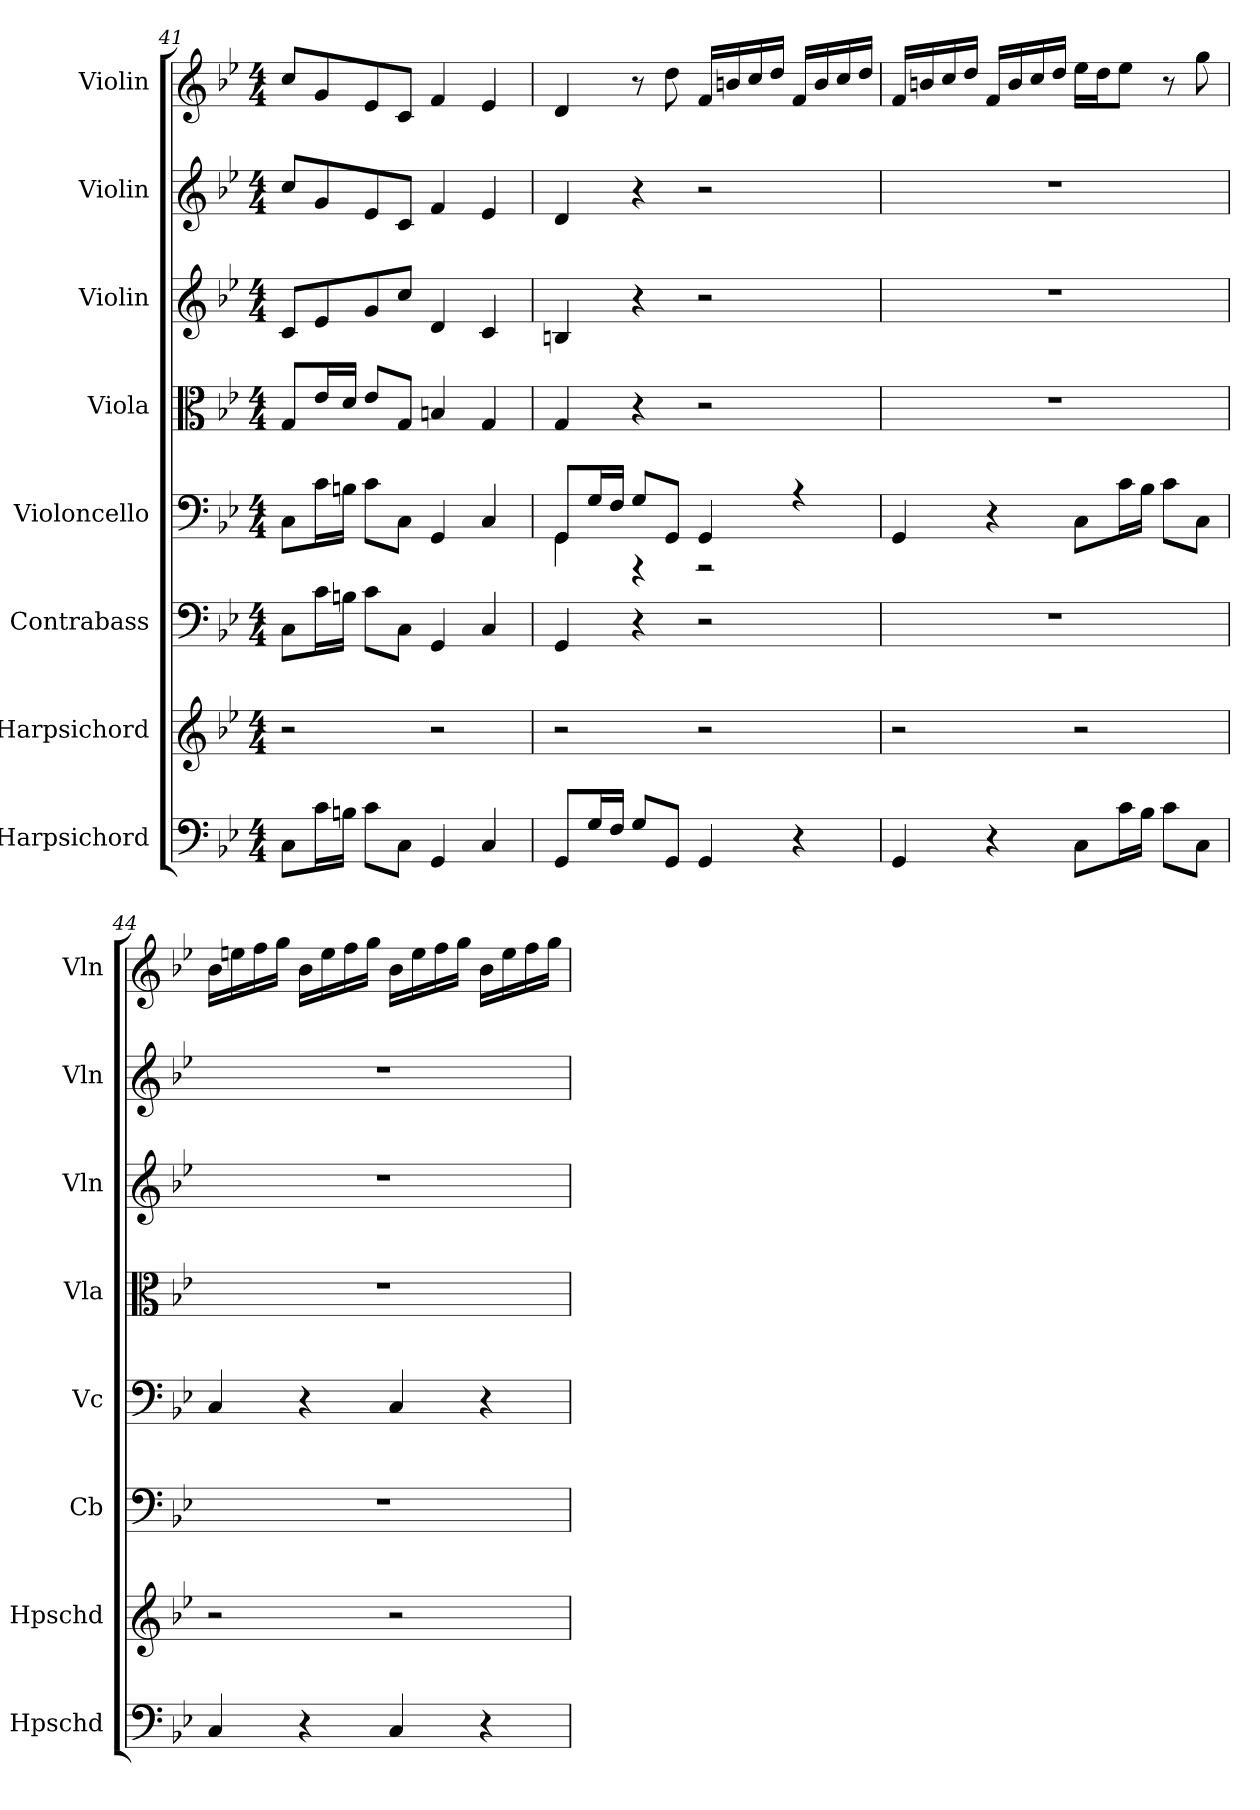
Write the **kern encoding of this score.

**kern	**kern	**kern	**kern	**kern	**kern	**kern	**kern
*part8	*part7	*part6	*part5	*part4	*part3	*part2	*part1
*staff8	*staff7	*staff6	*staff5	*staff4	*staff3	*staff2	*staff1
*I"Harpsichord	*I"Harpsichord	*I"Contrabass	*I"Violoncello	*I"Viola	*I"Violin	*I"Violin	*I"Violin
*I'Hpschd	*I'Hpschd	*I'Cb	*I'Vc	*I'Vla	*I'Vln	*I'Vln	*I'Vln
*clefF4	*clefG2	*clefF4	*clefF4	*clefC3	*clefG2	*clefG2	*clefG2
*k[b-e-]	*k[b-e-]	*k[b-e-]	*k[b-e-]	*k[b-e-]	*k[b-e-]	*k[b-e-]	*k[b-e-]
*M4/4	*M4/4	*M4/4	*M4/4	*M4/4	*M4/4	*M4/4	*M4/4
=41	=41	=41	=41	=41	=41	=41	=41
8C\L	2r	8C\L	8C\L	8G/L	8c/L	8cc/L	8cc/L
16c\L	.	16c\L	16c\L	16e-/L	8e-/	8g/	8g/
16Bn\JJ	.	16Bn\JJ	16Bn\JJ	16d/JJ	.	.	.
8c\L	.	8c\L	8c\L	8e-/L	8g/	8e-/	8e-/
8C\J	.	8C\J	8C\J	8G/J	8cc/J	8c/J	8c/J
4GG/	2r	4GG/	4GG/	4Bn/	4d/	4f/	4f/
4C/	.	4C/	4C/	4G/	4c/	4e-/	4e-/
=42	=42	=42	=42	=42	=42	=42	=42
*	*	*	*^	*	*	*	*
8GG/L	2r	4GG/	8GG/L	4GG\	4G/	4Bn/	4d/	4d/
16G/L	.	.	16G/L	.	.	.	.	.
16F/JJ	.	.	16F/JJ	.	.	.	.	.
8G/L	.	4r	8G/L	4r	4r	4r	4r	8r
8GG/J	.	.	8GG/J	.	.	.	.	8dd\
4GG/	2r	2r	4GG/	2r	2r	2r	2r	16f/LL
.	.	.	.	.	.	.	.	16bn/
.	.	.	.	.	.	.	.	16cc/
.	.	.	.	.	.	.	.	16dd/JJ
4r	.	.	4r	.	.	.	.	16f/LL
.	.	.	.	.	.	.	.	16b/
.	.	.	.	.	.	.	.	16cc/
.	.	.	.	.	.	.	.	16dd/JJ
*	*	*	*v	*v	*	*	*	*
=43	=43	=43	=43	=43	=43	=43	=43
4GG/	2r	1r	4GG/	1r	1r	1r	16f/LL
.	.	.	.	.	.	.	16bn/
.	.	.	.	.	.	.	16cc/
.	.	.	.	.	.	.	16dd/JJ
4r	.	.	4r	.	.	.	16f/LL
.	.	.	.	.	.	.	16b/
.	.	.	.	.	.	.	16cc/
.	.	.	.	.	.	.	16dd/JJ
8C\L	2r	.	8C\L	.	.	.	16ee-\LL
.	.	.	.	.	.	.	16dd\J
16c\L	.	.	16c\L	.	.	.	8ee-\J
16B-\JJ	.	.	16B-\JJ	.	.	.	.
8c\L	.	.	8c\L	.	.	.	8r
8C\J	.	.	8C\J	.	.	.	8gg\
=44	=44	=44	=44	=44	=44	=44	=44
4C/	2r	1r	4C/	1r	1r	1r	16b-\LL
.	.	.	.	.	.	.	16een\
.	.	.	.	.	.	.	16ff\
.	.	.	.	.	.	.	16gg\JJ
4r	.	.	4r	.	.	.	16b-\LL
.	.	.	.	.	.	.	16ee\
.	.	.	.	.	.	.	16ff\
.	.	.	.	.	.	.	16gg\JJ
4C/	2r	.	4C/	.	.	.	16b-\LL
.	.	.	.	.	.	.	16ee\
.	.	.	.	.	.	.	16ff\
.	.	.	.	.	.	.	16gg\JJ
4r	.	.	4r	.	.	.	16b-\LL
.	.	.	.	.	.	.	16ee\
.	.	.	.	.	.	.	16ff\
.	.	.	.	.	.	.	16gg\JJ
=	=	=	=	=	=	=	=
*-	*-	*-	*-	*-	*-	*-	*-
